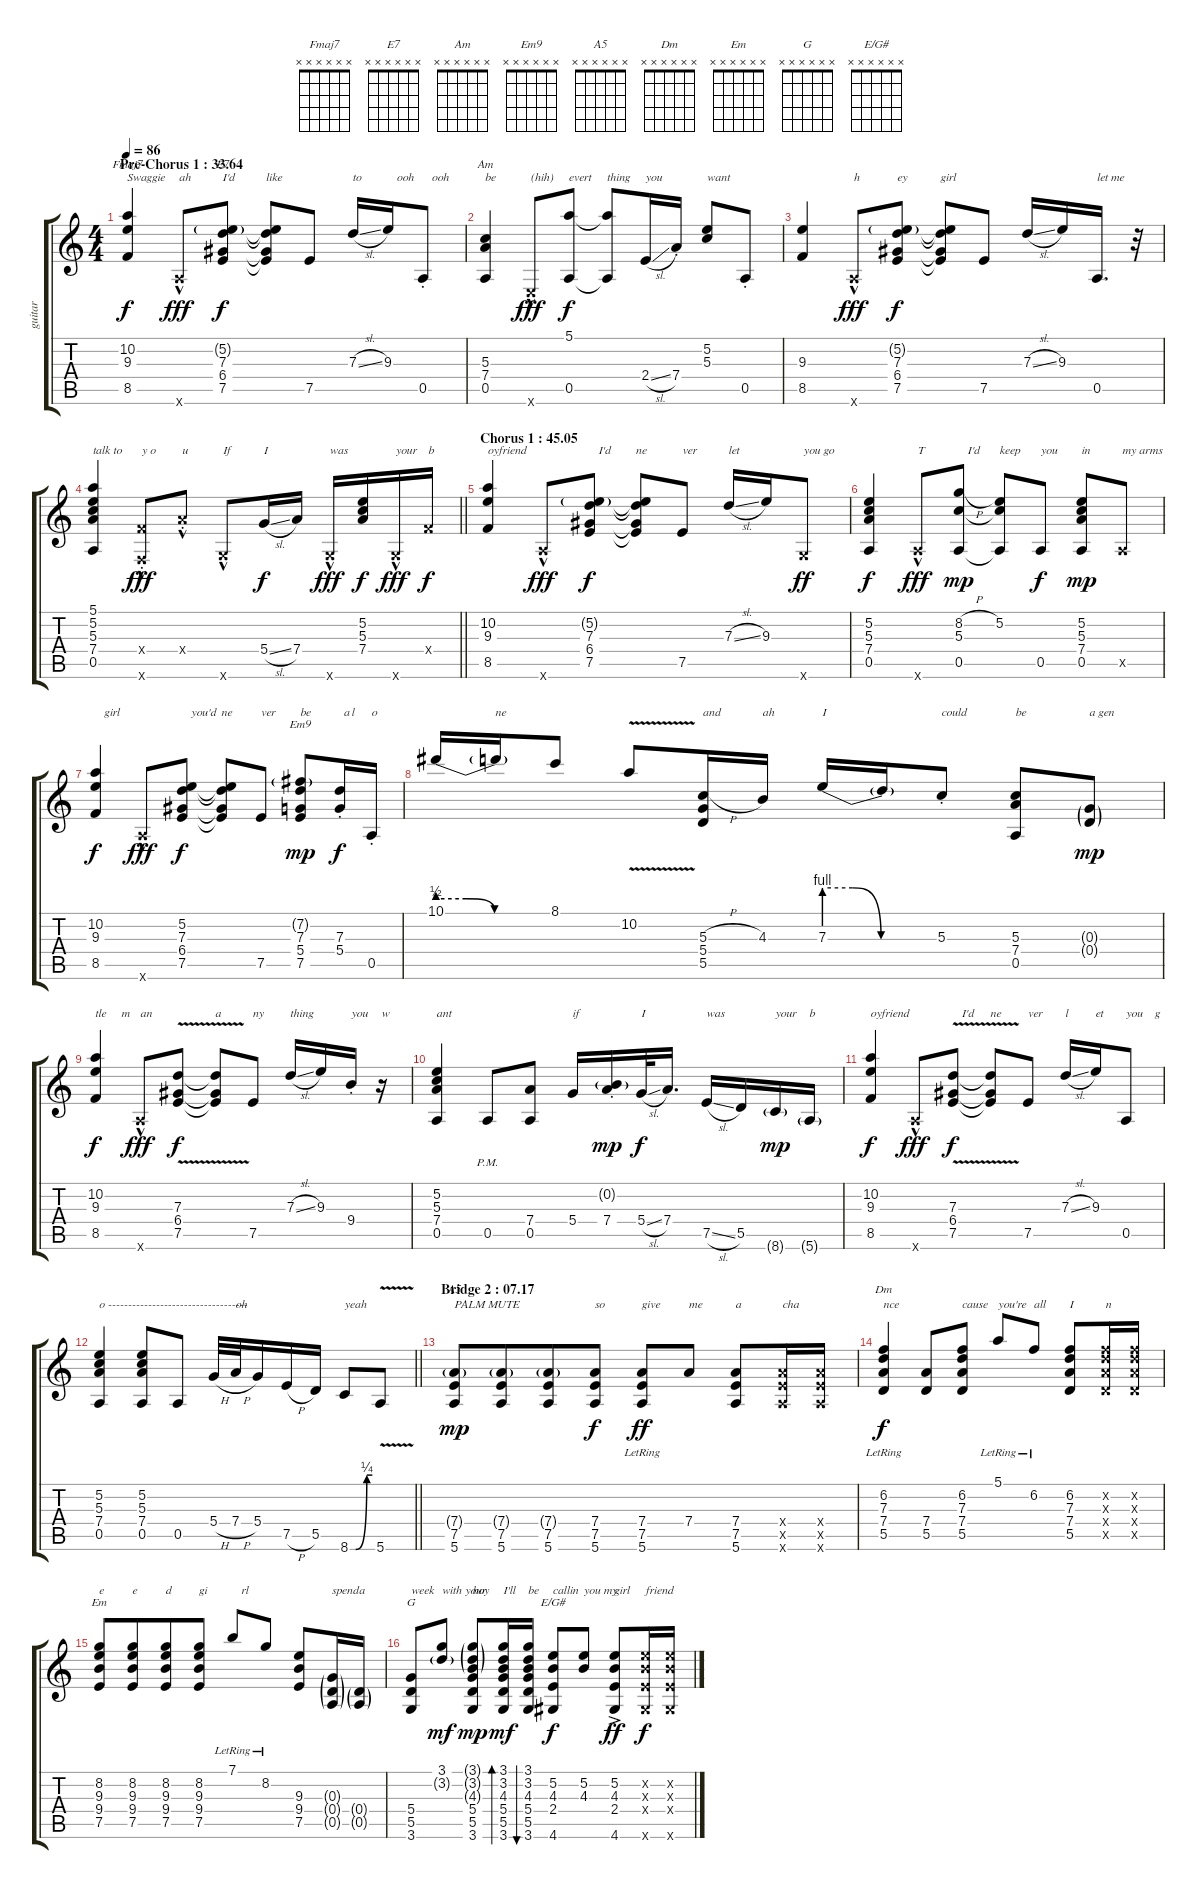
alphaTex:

\track ("guitar" "guitar") {instrument acousticguitarsteel}
\staff {score tabs}
\tuning (E4 B3 G3 D3 A2 E2) {hide}
\chord ("Fmaj7" x x x x x x)
\chord ("E7" x x x x x x)
\chord ("Am" x x x x x x)
\chord ("Em9" x x x x x x)
\chord ("A5" x x x x x x)
\chord ("Dm" x x x x x x)
\chord ("Em" x x x x x x)
\chord ("G" x x x x x x)
\chord ("E/G#" x x x x x x)
\ts (4 4)
\section ("" "Pre-Chorus 1 : 33.64")
\tempo 86
\clef g2
\ks aminor
(10.2 9.3 8.5).4{ch "Fmaj7" txt "Swaggie" dy f beam Up} 5.6{hac x}.8{txt "ah" dy fff} (5.2{g} 7.3 6.4 7.5).8{ch "E7" txt "I'd" dy f} (5.2{t} 7.3{t} 6.4{t} 7.5{t}).8{txt "like" beam Up} 7.5.8{beam Up} 7.3{sl}.16{txt "to"} 9.3.16{txt "   ooh"} 0.5{st}.8{txt "   ooh"} |
(5.3 7.4 0.5).4{ch "Am" txt "be"} 0.6{hac x}.8{txt "(hih)" dy fff} (5.1 0.5).8{txt "evert" dy f} (5.1{t} 0.5{t}).8{txt "thing"} 2.4{sl}.16{txt "you"} 7.4{st}.16 (5.2 5.3).8{txt "want"} 0.5{st}.8 |
(9.3 8.5).4{beam Up} 5.6{hac x}.8{txt "h" dy fff} (5.2{g} 7.3 6.4 7.5).8{txt "ey" dy f} (5.2{t} 7.3{t} 6.4{t} 7.5{t}).8{txt "girl" beam Up} 7.5.8{beam Up} 7.3{sl}.16 9.3.16 0.5.16{d txt "let me"} r.32 |
\barLineRight lightlight
(5.1 5.2 5.3 7.4 0.5).4{txt "talk to"} (3.4{st x} 1.6{hac st x}).8{txt "y o" dy fff} 7.4{hac st x}.8{txt "u"} 3.6{hac x}.8{txt "If"} 5.4{sl}.16{txt "I" dy f} 7.4.16 3.6{hac x}.16{txt "was" dy fff} (5.2 5.3 7.4).16{dy f} 3.6{hac x}.16{txt "your" dy fff} 3.4{x}.16{txt "b" dy f} |
\section ("" "Chorus 1 : 45.05")
(10.2 9.3 8.5).4{txt "oyfriend" beam Up} 5.6{hac x}.8{dy fff} (5.2{g} 7.3 6.4 7.5).8{txt "   I'd" dy f} (5.2{t} 7.3{t} 6.4{t} 7.5{t}).8{txt "ne" beam Up} 7.5.8{txt "ver" beam Up} 7.3{sl}.16{txt "let"} 9.3.16 3.6{x}.8{txt "you go" dy ff} |
(5.2 5.3 7.4 0.5).4{dy f} 5.6{hac x}.8{txt "T" dy fff} (8.2{h} 5.3 0.5).8{txt "   I'd" dy mp} (5.2 5.3{t} 0.5{t}).8{txt "keep"} 0.5.8{txt "you" dy f} (5.2 5.3 7.4 0.5).8{txt "in" dy mp} 0.5{x}.8{txt "my arms"} |
(10.2 9.3 8.5).4{txt "   girl" dy f beam Up} 5.6{hac x}.8{dy fff} (5.2 7.3 6.4 7.5).8{txt "   you'd" dy f} (5.2{t} 7.3{t} 6.4{t} 7.5{t}).8{txt "ne" beam Up} 7.5.8{txt "ver" beam Up} (7.2{g} 7.3 5.4 7.5).8{ch "Em9" txt "be           a" dy mp} (7.3{st} 5.4{st}).16{txt "    l" dy f} 0.5{st}.16{txt "o"} |
10.1{be (custom 0 2 15 2 30 0 60 0)}.16{beam Up} 10.1{t}.16{txt "ne" beam Up} 8.1.8{beam Up} 10.2{v}.8{beam Up} (5.3{h} 5.4 5.5).16{txt "and" beam Up} 4.3.16{txt "ah" beam Up} 7.3{be (custom 0 4 15 4 30 0 60 0)}.16{txt "I" beam Up} 7.3{t}.16{beam Up} 5.3{st}.8{txt "could" beam Up} (5.3 7.4 0.5).8{txt "be"} (0.3{g} 0.4{g}).8{txt "a gen" dy mp} |
(10.2 9.3 8.5).4{txt "tle     m" dy f beam Up} 5.6{hac x}.8{txt "an" dy fff} (7.3 6.4 7.5{v}).8{dy f} (7.3{t} 6.4{t} 7.5{t}).8{txt "a"} 7.5.8{txt "ny"} 7.3{sl}.16{txt "thing" beam Up} 9.3.16{beam Up} 9.4{st}.16{txt "you" beam Up} r.16{txt "w"} |
(5.2 5.3 7.4 0.5).4{txt "ant"} 0.5{pm}.8 (7.4 0.5).8 5.4.16{txt "if"} (0.2{g st} 7.4{st}).16{dy mp} 5.4{sl}.32{txt "I" dy f} 7.4.16{d} 7.5{sl}.16{txt "was"} 5.5.16 8.6{g}.16{txt "your" dy mp} 5.6{g}.16{txt "b"} |
(10.2 9.3 8.5).4{txt "oyfriend" dy f beam Up} 5.6{hac x}.8{dy fff} (7.3 6.4 7.5{v}).8{txt "   I'd" dy f} (7.3{t} 6.4{t} 7.5{t}).8{txt "ne"} 7.5.8{txt "ver"} 7.3{sl}.16{txt "l"} 9.3.16{txt "et"} 0.5.8{txt "you    g"} |
\barLineRight lightlight
(5.2 5.3 7.4 0.5).4{txt "o -----------------------------------"} (5.2 5.3 7.4 0.5).8 0.5.8 5.4{h}.32 7.4{h}.32{txt "oh"} 5.4.16 7.5{h}.16 5.5.16 8.6{be (custom 0 0 15 0 45 1 60 1)}.8{txt "yeah"} 5.6{v}.8 |
\section ("" "Bridge 2 : 07.17")
(7.4{g} 7.5 5.6).8{ch "A5" txt "PALM MUTE" dy mp} (7.4{g} 7.5 5.6).8{beam merge} (7.4{g} 7.5 5.6).8 (7.4 7.5 5.6).8{txt "so" dy f} (7.4 7.5{lr} 5.6{lr}).8{txt "give" dy ff} 7.4.8{txt "me"} (7.4 7.5 5.6).8{txt "a"} (7.4{x} 7.5{x} 5.6{x}).16{txt "cha"} (7.4{x} 7.5{x} 5.6{x}).16 |
(6.2{lr} 7.3{lr} 7.4{lr} 5.5{lr}).4{ch "Dm" txt "nce" dy f beam Up} (7.4 5.5).8{beam Up} (6.2 7.3 7.4 5.5).8{txt "cause" beam Up} 5.1{lr}.8{txt "you're" beam Up} 6.2{lr}.8{txt "all" beam Up} (6.2 7.3 7.4 5.5).8{txt "I" beam Up} (6.2{x} 7.3{x} 7.4{x} 5.5{x}).16{txt "n" beam Up} (6.2{x} 7.3{x} 7.4{x} 5.5{x}).16{beam Up} |
(8.2 9.3 9.4 7.5).8{ch "Em" txt "e" beam Up} (8.2 9.3 9.4 7.5).8{txt "e" beam Up beam merge} (8.2 9.3 9.4 7.5).8{txt "d" beam Up} (8.2 9.3 9.4 7.5).8{txt "gi" beam Up} 7.1{lr}.8{txt "   rl" beam Up} 8.2{lr}.8{beam Up} (9.3 9.4 7.5).8 (0.3{g} 0.4{g} 0.5{g}).16{txt "spend"} (0.4{g} 0.5{g}).16{txt "a"} |
(5.4 5.5 3.6).8{ch "G" txt "week"} (3.1 3.2{g}).8{txt "with your" dy mf} (3.1{g} 3.2{g} 4.3{g} 5.4 5.5 3.6).8{txt "boy" dy mp} (3.1 3.2 4.3 5.4 5.5 3.6).16{bd 30 txt "I'll" dy mf} (3.1 3.2 4.3 5.4 5.5 3.6).16{bu 30 txt "be"} (5.2 4.3 2.4 4.6).8{ch "E/G#" txt "callin" dy f} (5.2 4.3).8{txt "you my"} (5.2{ac} 4.3{ac} 2.4{ac} 4.6{ac}).8{txt "girl" dy ff} (5.2{x} 4.3{x} 2.4{x} 4.6{x}).16{txt "friend" dy f} (5.2{x} 4.3{x} 2.4{x} 4.6{x}).16
